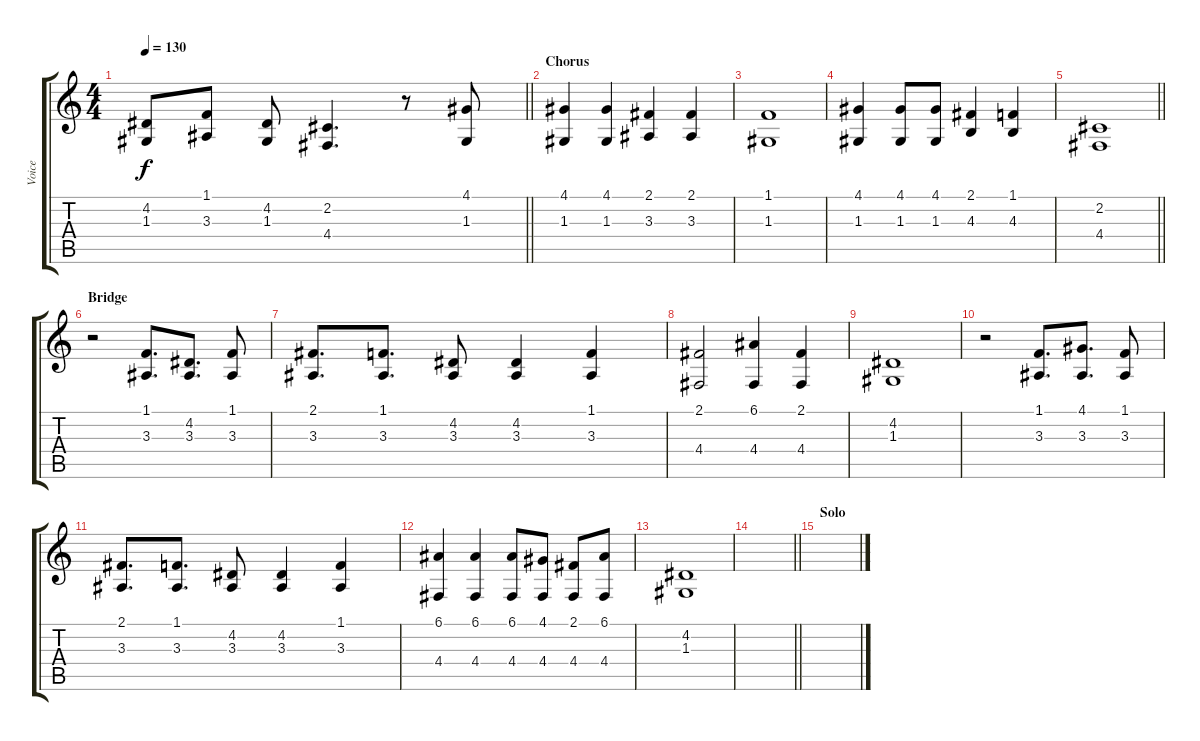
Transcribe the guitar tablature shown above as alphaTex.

\track ("Voice" "Voice") {instrument acousticgrandpiano}
\staff {score tabs}
\tuning (E4 B3 G3 D3 A2 E2) {hide}
\ts (4 4)
\tempo 130
\clef g2
\barLineRight lightlight
\ks c
(4.2 1.3).8{dy f} (1.1 3.3).8 (4.2 1.3).8 (2.2 4.4).4{d} r.8 (4.1 1.3).8 |
\section ("" "Chorus")
(4.1 1.3).4 (4.1 1.3).4 (2.1 3.3).4 (2.1 3.3).4 |
(1.1 1.3).1 |
(4.1 1.3).4 (4.1 1.3).8 (4.1 1.3).8 (2.1 4.3).4 (1.1 4.3).4 |
\barLineRight lightlight
(2.2 4.4).1 |
\section ("" "Bridge")
r.2 (1.1 3.3).8{d} (4.2 3.3).8{d} (1.1 3.3).8 |
(2.1 3.3).8{d} (1.1 3.3).8{d} (4.2 3.3).8 (4.2 3.3).4 (1.1 3.3).4 |
(2.1 4.4).2 (6.1 4.4).4 (2.1 4.4).4 |
(4.2 1.3).1 |
r.2 (1.1 3.3).8{d} (4.1 3.3).8{d} (1.1 3.3).8 |
(2.1 3.3).8{d} (1.1 3.3).8{d} (4.2 3.3).8 (4.2 3.3).4 (1.1 3.3).4 |
(6.1 4.4).4 (6.1 4.4).4 (6.1 4.4).8 (4.1 4.4).8 (2.1 4.4).8 (6.1 4.4).8 |
(4.2 1.3).1 |
\barLineRight lightlight
|
\section ("" "Solo")
